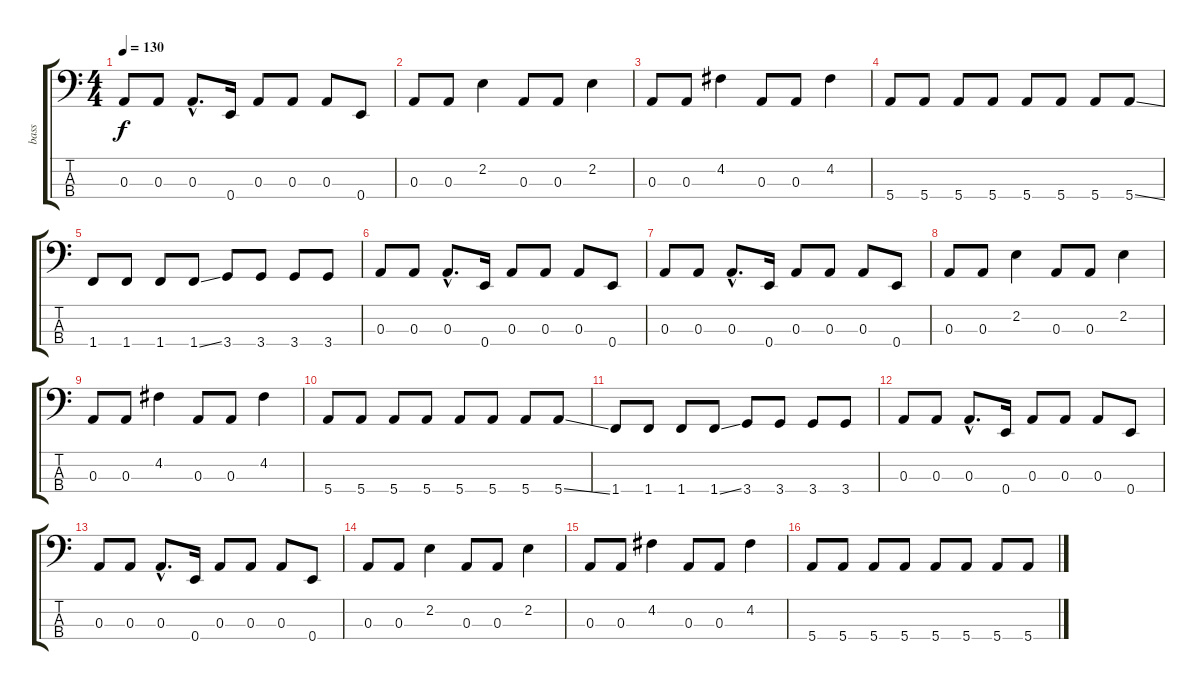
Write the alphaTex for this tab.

\track ("bass" "bass") {instrument slapbass2}
\staff {score tabs}
\tuning (G2 D2 A1 E1) {hide}
\ts (4 4)
\tempo 130
\clef f4
\ks c
0.3.8{dy f} 0.3.8 0.3{hac}.8{d} 0.4.16 0.3.8 0.3.8 0.3.8 0.4.8 |
0.3.8 0.3.8 2.2.4 0.3.8 0.3.8 2.2.4 |
0.3.8 0.3.8 4.2.4 0.3.8 0.3.8 4.2.4 |
5.4.8 5.4.8 5.4.8 5.4.8 5.4.8 5.4.8 5.4.8 5.4{ss}.8 |
1.4.8 1.4.8 1.4.8 1.4{ss}.8 3.4.8 3.4.8 3.4.8 3.4.8 |
0.3.8 0.3.8 0.3{hac}.8{d} 0.4.16 0.3.8 0.3.8 0.3.8 0.4.8 |
0.3.8 0.3.8 0.3{hac}.8{d} 0.4.16 0.3.8 0.3.8 0.3.8 0.4.8 |
0.3.8 0.3.8 2.2.4 0.3.8 0.3.8 2.2.4 |
0.3.8 0.3.8 4.2.4 0.3.8 0.3.8 4.2.4 |
5.4.8 5.4.8 5.4.8 5.4.8 5.4.8 5.4.8 5.4.8 5.4{ss}.8 |
1.4.8 1.4.8 1.4.8 1.4{ss}.8 3.4.8 3.4.8 3.4.8 3.4.8 |
0.3.8 0.3.8 0.3{hac}.8{d} 0.4.16 0.3.8 0.3.8 0.3.8 0.4.8 |
0.3.8 0.3.8 0.3{hac}.8{d} 0.4.16 0.3.8 0.3.8 0.3.8 0.4.8 |
0.3.8 0.3.8 2.2.4 0.3.8 0.3.8 2.2.4 |
0.3.8 0.3.8 4.2.4 0.3.8 0.3.8 4.2.4 |
5.4.8 5.4.8 5.4.8 5.4.8 5.4.8 5.4.8 5.4.8 5.4{ss}.8
